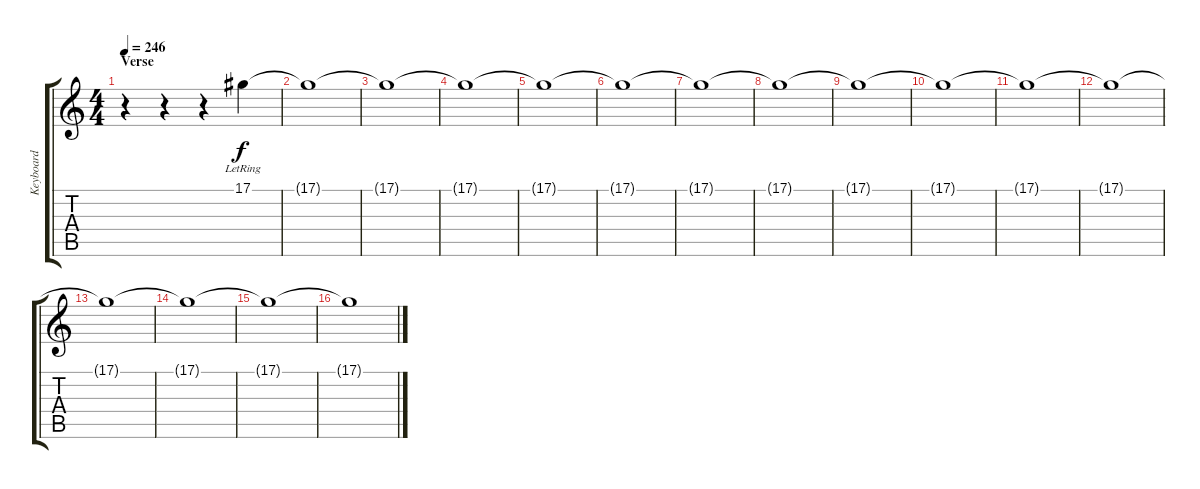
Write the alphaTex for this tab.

\track ("Keyboard" "Keyboard") {instrument lead2sawtooth}
\staff {score tabs}
\tuning (Eb4 Bb3 Gb3 Db3 Ab2 Eb2) {hide}
\ts (4 4)
\section ("" "Verse ")
\tempo 246
\clef g2
\ks c
r.4{dy f instrument stringensemble1} r.4 r.4 17.1{lr}.4 |
17.1{t}.1 |
17.1{t}.1 |
17.1{t}.1 |
17.1{t}.1 |
17.1{t}.1 |
17.1{t}.1 |
17.1{t}.1 |
17.1{t}.1 |
17.1{t}.1 |
17.1{t}.1 |
17.1{t}.1 |
17.1{t}.1 |
17.1{t}.1 |
17.1{t}.1 |
17.1{t}.1
